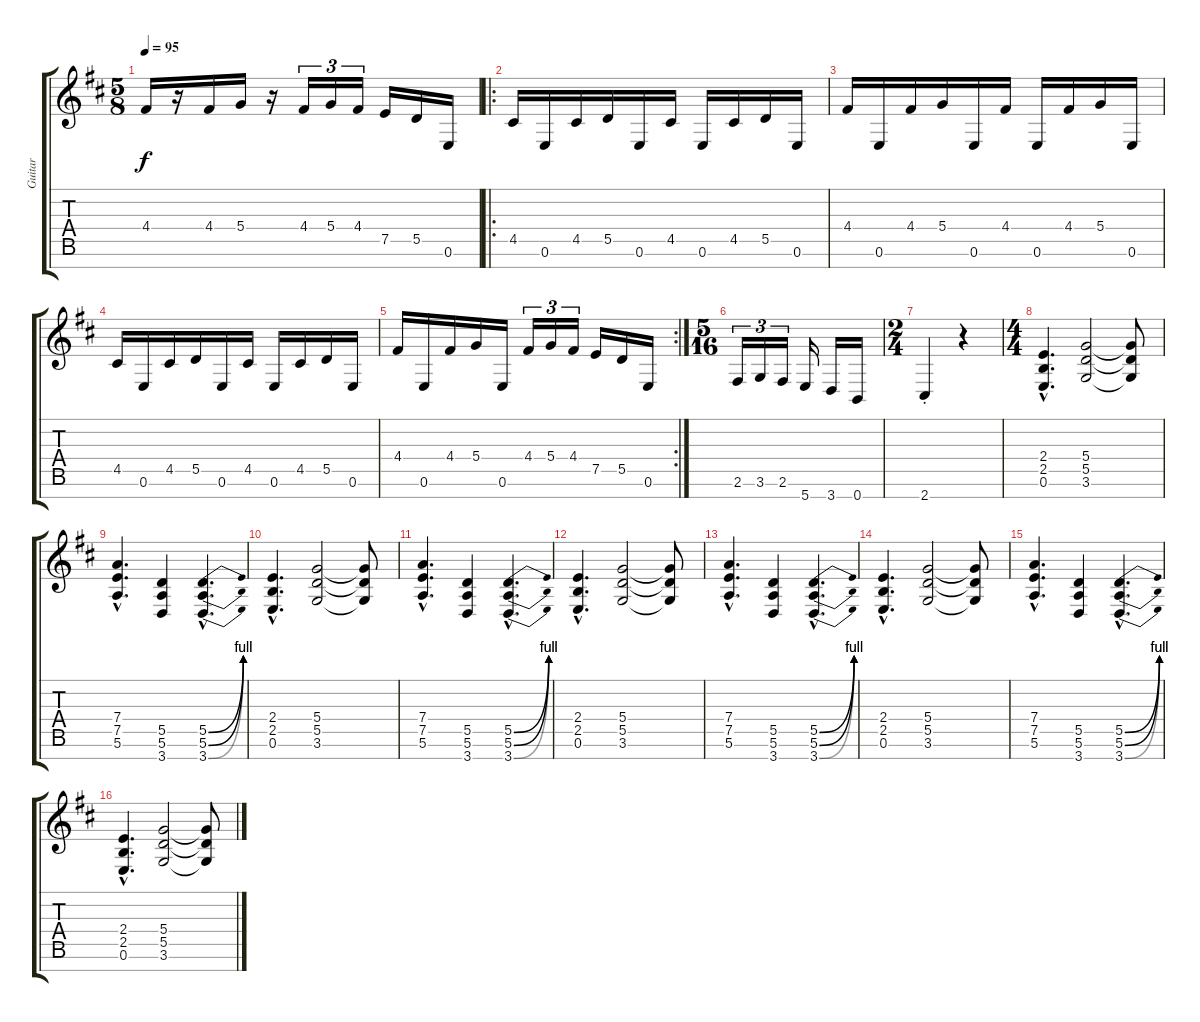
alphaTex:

\track ("Guitar" "Guitar") {instrument distortionguitar}
\staff {score tabs}
\tuning (E4 B3 G3 D3 A2 E2 B1) {hide}
\ts (5 8)
\tempo 95
\clef g2
\ks bminor
4.4.16{dy f} r.16 4.4.16 5.4.16 r.16 4.4.16{tu (3 2)} 5.4.16{tu (3 2)} 4.4.16{tu (3 2)} 7.5.16 5.5.16 0.6.16 |
\ro
4.5.16 0.6.16 4.5.16 5.5.16 0.6.16 4.5.16 0.6.16 4.5.16 5.5.16 0.6.16 |
4.4.16 0.6.16 4.4.16 5.4.16 0.6.16 4.4.16 0.6.16 4.4.16 5.4.16 0.6.16 |
4.5.16 0.6.16 4.5.16 5.5.16 0.6.16 4.5.16 0.6.16 4.5.16 5.5.16 0.6.16 |
\rc 2
4.4.16 0.6.16 4.4.16 5.4.16 0.6.16 4.4.16{tu (3 2)} 5.4.16{tu (3 2)} 4.4.16{tu (3 2)} 7.5.16 5.5.16 0.6.16 |
\ts (5 16)
2.6.16{tu (3 2)} 3.6.16{tu (3 2)} 2.6.16{tu (3 2)} 5.7.16 3.7.16 0.7.16 |
\ts (2 4)
2.7{st}.4 r.4 |
\ts (4 4)
(2.4{hac} 2.5{hac} 0.6{hac}).4{d} (5.4 5.5 3.6).2 (5.4{t} 5.5{t} 3.6{t}).8 |
(7.4{hac} 7.5{hac} 5.6{hac}).4{d} (5.5 5.6 3.7).4 (5.5{be (bend 0 0 60 4) hac} 5.6{be (bend 0 0 60 4) hac} 3.7{be (bend 0 0 60 4) hac}).4{d} |
(2.4{hac} 2.5{hac} 0.6{hac}).4{d} (5.4 5.5 3.6).2 (5.4{t} 5.5{t} 3.6{t}).8 |
(7.4{hac} 7.5{hac} 5.6{hac}).4{d} (5.5 5.6 3.7).4 (5.5{be (bend 0 0 60 4) hac} 5.6{be (bend 0 0 60 4) hac} 3.7{be (bend 0 0 60 4) hac}).4{d} |
(2.4{hac} 2.5{hac} 0.6{hac}).4{d} (5.4 5.5 3.6).2 (5.4{t} 5.5{t} 3.6{t}).8 |
(7.4{hac} 7.5{hac} 5.6{hac}).4{d} (5.5 5.6 3.7).4 (5.5{be (bend 0 0 60 4) hac} 5.6{be (bend 0 0 60 4) hac} 3.7{be (bend 0 0 60 4) hac}).4{d} |
(2.4{hac} 2.5{hac} 0.6{hac}).4{d} (5.4 5.5 3.6).2 (5.4{t} 5.5{t} 3.6{t}).8 |
(7.4{hac} 7.5{hac} 5.6{hac}).4{d} (5.5 5.6 3.7).4 (5.5{be (bend 0 0 60 4) hac} 5.6{be (bend 0 0 60 4) hac} 3.7{be (bend 0 0 60 4) hac}).4{d} |
(2.4{hac} 2.5{hac} 0.6{hac}).4{d} (5.4 5.5 3.6).2 (5.4{t} 5.5{t} 3.6{t}).8
